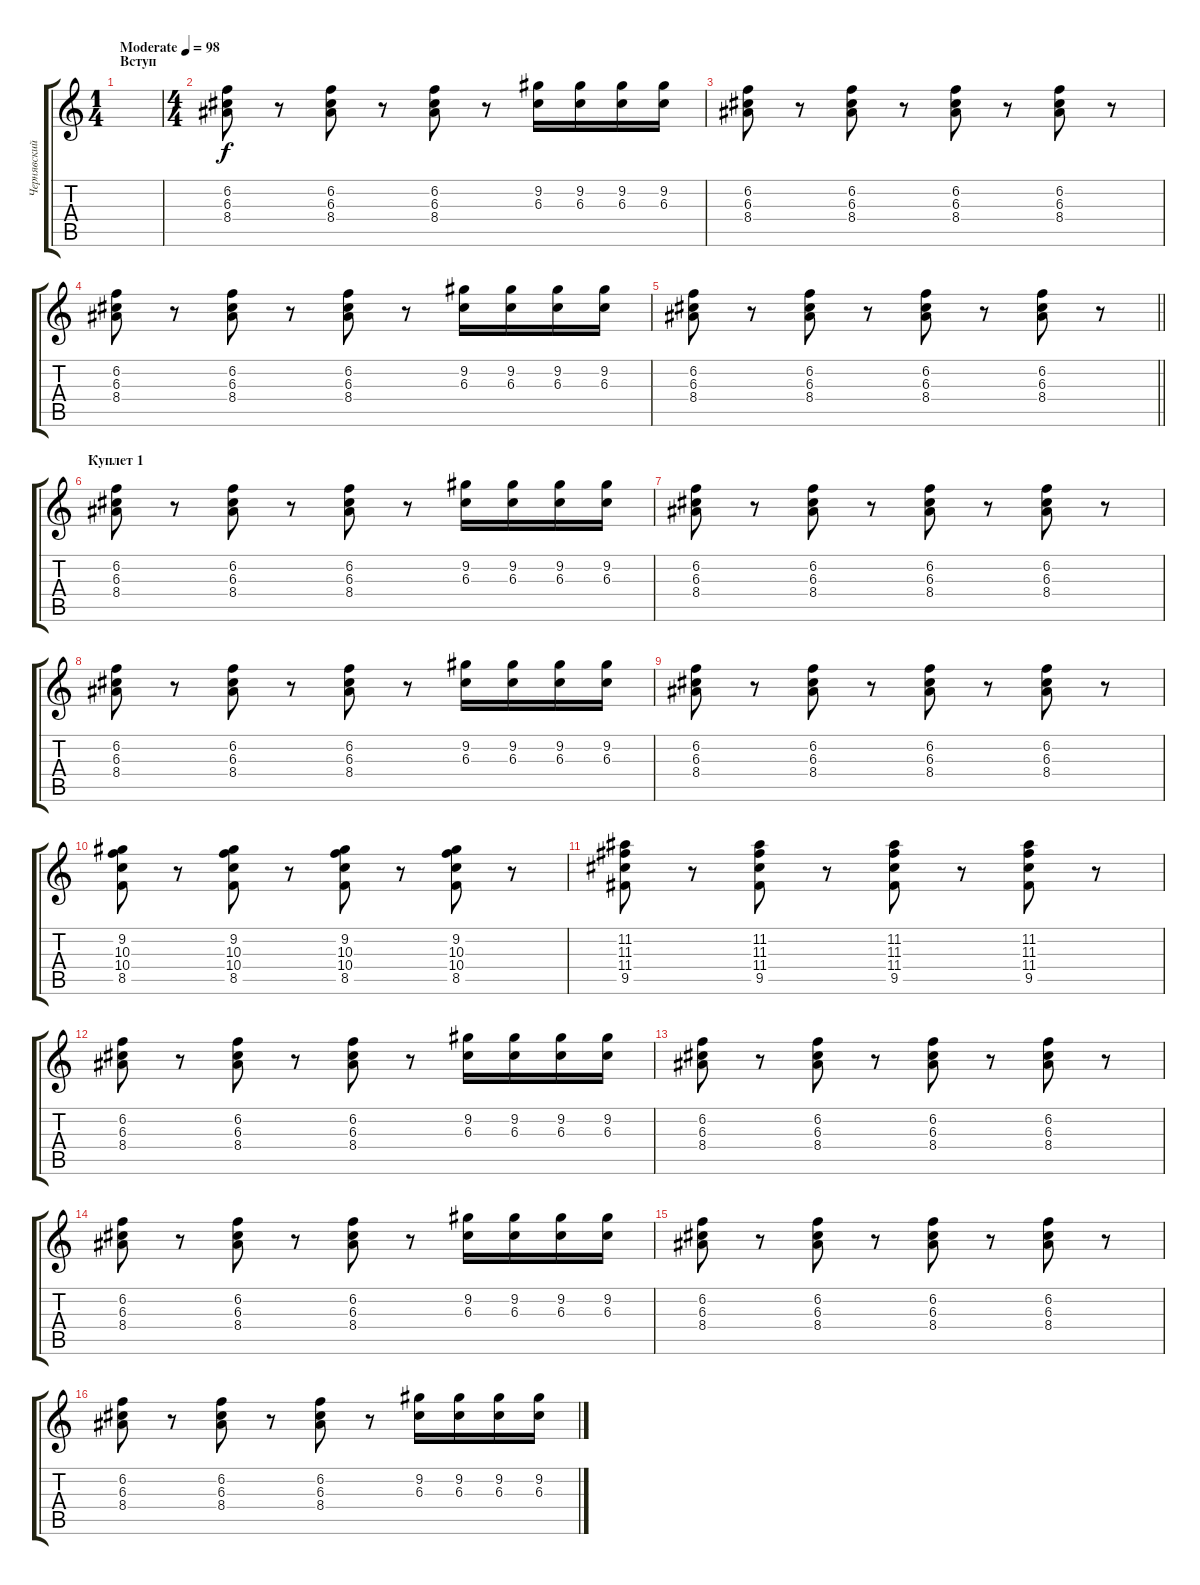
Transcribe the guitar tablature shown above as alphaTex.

\track ("Чернявский" "Чернявский") {instrument distortionguitar}
\staff {score tabs}
\tuning (E4 B3 G3 D3 A2 E2) {hide}
\ts (1 4)
\section ("" "Вступ")
\tempo (98 "Moderate")
\clef g2
\ks c
|
\ts (4 4)
(6.2 6.3 8.4).8 r.8 (6.2 6.3 8.4).8 r.8 (6.2 6.3 8.4).8 r.8 (9.2 6.3).16 (9.2 6.3).16 (9.2 6.3).16 (9.2 6.3).16 |
(6.2 6.3 8.4).8 r.8 (6.2 6.3 8.4).8 r.8 (6.2 6.3 8.4).8 r.8 (6.2 6.3 8.4).8 r.8 |
(6.2 6.3 8.4).8 r.8 (6.2 6.3 8.4).8 r.8 (6.2 6.3 8.4).8 r.8 (9.2 6.3).16 (9.2 6.3).16 (9.2 6.3).16 (9.2 6.3).16 |
\barLineRight lightlight
(6.2 6.3 8.4).8 r.8 (6.2 6.3 8.4).8 r.8 (6.2 6.3 8.4).8 r.8 (6.2 6.3 8.4).8 r.8 |
\section ("" "Куплет 1")
(6.2 6.3 8.4).8 r.8 (6.2 6.3 8.4).8 r.8 (6.2 6.3 8.4).8 r.8 (9.2 6.3).16 (9.2 6.3).16 (9.2 6.3).16 (9.2 6.3).16 |
(6.2 6.3 8.4).8 r.8 (6.2 6.3 8.4).8 r.8 (6.2 6.3 8.4).8 r.8 (6.2 6.3 8.4).8 r.8 |
(6.2 6.3 8.4).8 r.8 (6.2 6.3 8.4).8 r.8 (6.2 6.3 8.4).8 r.8 (9.2 6.3).16 (9.2 6.3).16 (9.2 6.3).16 (9.2 6.3).16 |
(6.2 6.3 8.4).8 r.8 (6.2 6.3 8.4).8 r.8 (6.2 6.3 8.4).8 r.8 (6.2 6.3 8.4).8 r.8 |
(9.2 10.3 10.4 8.5).8 r.8 (9.2 10.3 10.4 8.5).8 r.8 (9.2 10.3 10.4 8.5).8 r.8 (9.2 10.3 10.4 8.5).8 r.8 |
(11.2 11.3 11.4 9.5).8 r.8 (11.2 11.3 11.4 9.5).8 r.8 (11.2 11.3 11.4 9.5).8 r.8 (11.2 11.3 11.4 9.5).8 r.8 |
(6.2 6.3 8.4).8 r.8 (6.2 6.3 8.4).8 r.8 (6.2 6.3 8.4).8 r.8 (9.2 6.3).16 (9.2 6.3).16 (9.2 6.3).16 (9.2 6.3).16 |
(6.2 6.3 8.4).8 r.8 (6.2 6.3 8.4).8 r.8 (6.2 6.3 8.4).8 r.8 (6.2 6.3 8.4).8 r.8 |
(6.2 6.3 8.4).8 r.8 (6.2 6.3 8.4).8 r.8 (6.2 6.3 8.4).8 r.8 (9.2 6.3).16 (9.2 6.3).16 (9.2 6.3).16 (9.2 6.3).16 |
(6.2 6.3 8.4).8 r.8 (6.2 6.3 8.4).8 r.8 (6.2 6.3 8.4).8 r.8 (6.2 6.3 8.4).8 r.8 |
(6.2 6.3 8.4).8 r.8 (6.2 6.3 8.4).8 r.8 (6.2 6.3 8.4).8 r.8 (9.2 6.3).16 (9.2 6.3).16 (9.2 6.3).16 (9.2 6.3).16
